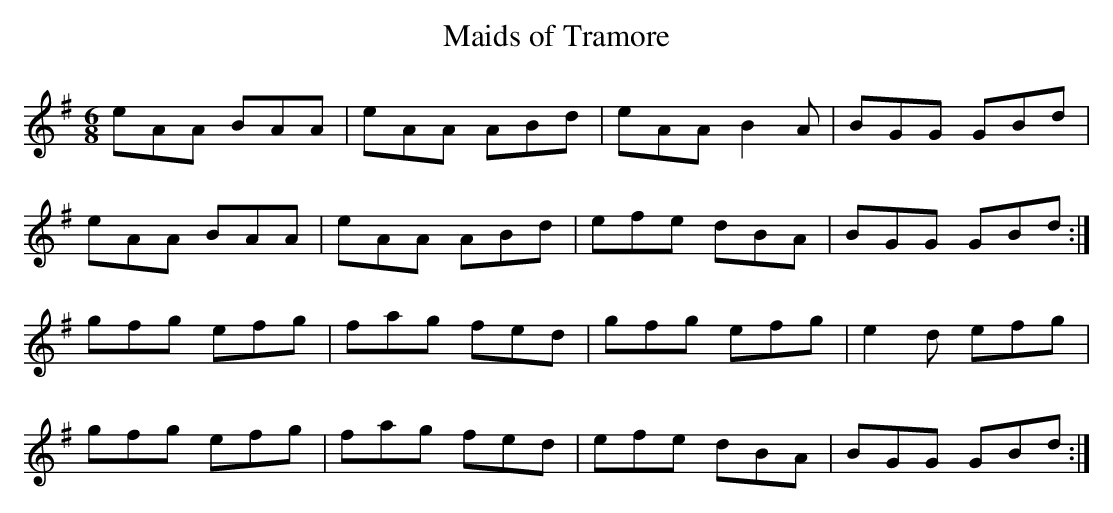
X:1
T: Maids of Tramore
L: 1/8
M: 6/8
K: G
eAA BAA | eAA ABd | eAA B2A | BGG GBd |
eAA BAA | eAA ABd | efe dBA | BGG GBd :|
gfg efg | fag fed | gfg efg | e2d efg |
gfg efg | fag fed | efe dBA | BGG GBd :|
